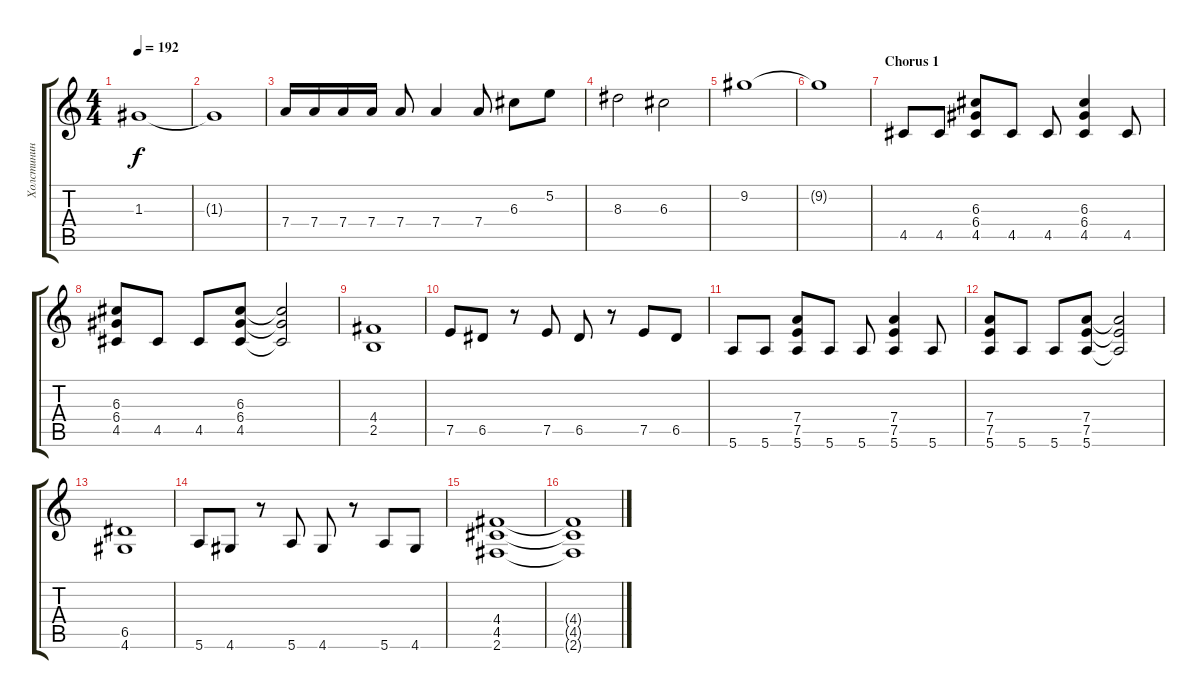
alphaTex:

\track ("Холстинин" "Холстинин") {instrument distortionguitar}
\staff {score tabs}
\tuning (E4 B3 G3 D3 A2 E2) {hide}
\ts (4 4)
\tempo 192
\clef g2
\ks c
1.3.1{dy f} |
1.3{t}.1 |
7.4.16 7.4.16 7.4.16 7.4.16 7.4.8 7.4.4 7.4.8 6.3.8 5.2.8 |
8.3.2 6.3.2 |
9.2.1 |
9.2{t}.1 |
\section ("" "Chorus 1")
4.5.8 4.5.8 (6.3 6.4 4.5).8 4.5.8 4.5.8 (6.3 6.4 4.5).4 4.5.8 |
(6.3 6.4 4.5).8 4.5.8 4.5.8 (6.3 6.4 4.5).8 (6.3{t} 6.4{t} 4.5{t}).2 |
(4.4 2.5).1 |
7.5.8 6.5.8 r.8 7.5.8 6.5.8 r.8 7.5.8 6.5.8 |
5.6.8 5.6.8 (7.4 7.5 5.6).8 5.6.8 5.6.8 (7.4 7.5 5.6).4 5.6.8 |
(7.4 7.5 5.6).8 5.6.8 5.6.8 (7.4 7.5 5.6).8 (7.4{t} 7.5{t} 5.6{t}).2 |
(6.5 4.6).1 |
5.6.8 4.6.8 r.8 5.6.8 4.6.8 r.8 5.6.8 4.6.8 |
(4.4 4.5 2.6).1 |
(4.4{t} 4.5{t} 2.6{t}).1
